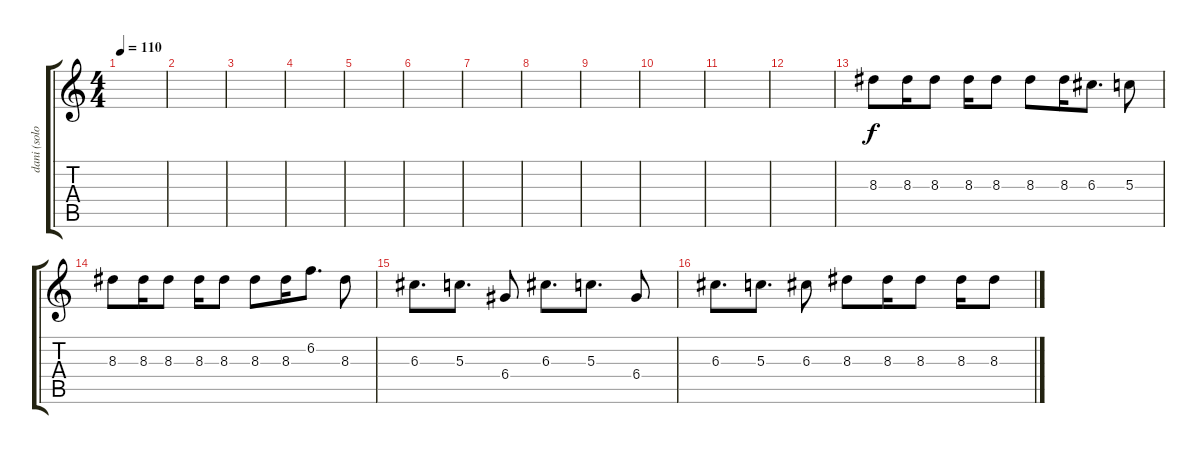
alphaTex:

\track ("dani (solo)" "dani (solo") {instrument overdrivenguitar}
\staff {score tabs}
\tuning (E4 B3 G3 D3 A2 E2) {hide}
\ts (4 4)
\tempo 110
\clef g2
\ks c
|
|
|
|
|
|
|
|
|
|
|
|
8.3.8 8.3.16 8.3.8 8.3.16 8.3.8 8.3.8 8.3.16 6.3.8{d} 5.3.8 |
8.3.8 8.3.16 8.3.8 8.3.16 8.3.8 8.3.8 8.3.16 6.2.8{d} 8.3.8 |
6.3.8{d} 5.3.8{d} 6.4.8 6.3.8{d} 5.3.8{d} 6.4.8 |
6.3.8{d} 5.3.8{d} 6.3.8 8.3.8 8.3.16 8.3.8 8.3.16 8.3.8
